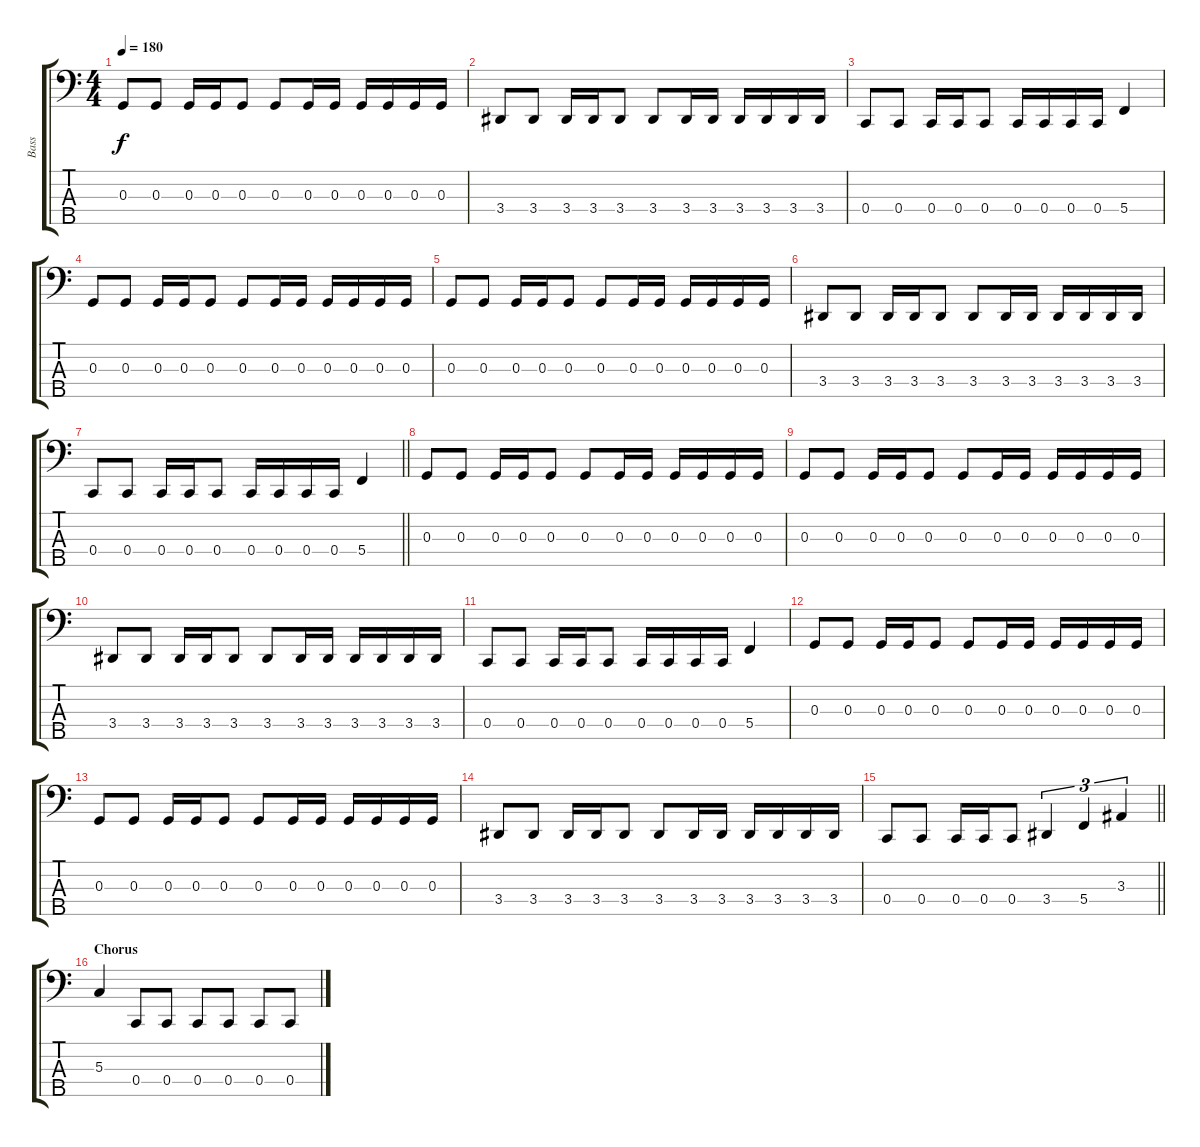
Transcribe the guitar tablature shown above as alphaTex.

\track ("Bass" "Bass") {instrument electricbasspick}
\staff {score tabs}
\tuning (F2 C2 G1 C1 A0) {hide}
\ts (4 4)
\tempo 180
\clef f4
\ks c
0.3.8{dy f} 0.3.8 0.3.16 0.3.16 0.3.8 0.3.8 0.3.16 0.3.16 0.3.16 0.3.16 0.3.16 0.3.16 |
3.4.8 3.4.8 3.4.16 3.4.16 3.4.8 3.4.8 3.4.16 3.4.16 3.4.16 3.4.16 3.4.16 3.4.16 |
0.4.8 0.4.8 0.4.16 0.4.16 0.4.8 0.4.16 0.4.16 0.4.16 0.4.16 5.4.4 |
0.3.8 0.3.8 0.3.16 0.3.16 0.3.8 0.3.8 0.3.16 0.3.16 0.3.16 0.3.16 0.3.16 0.3.16 |
0.3.8 0.3.8 0.3.16 0.3.16 0.3.8 0.3.8 0.3.16 0.3.16 0.3.16 0.3.16 0.3.16 0.3.16 |
3.4.8 3.4.8 3.4.16 3.4.16 3.4.8 3.4.8 3.4.16 3.4.16 3.4.16 3.4.16 3.4.16 3.4.16 |
\barLineRight lightlight
0.4.8 0.4.8 0.4.16 0.4.16 0.4.8 0.4.16 0.4.16 0.4.16 0.4.16 5.4.4 |
0.3.8 0.3.8 0.3.16 0.3.16 0.3.8 0.3.8 0.3.16 0.3.16 0.3.16 0.3.16 0.3.16 0.3.16 |
0.3.8 0.3.8 0.3.16 0.3.16 0.3.8 0.3.8 0.3.16 0.3.16 0.3.16 0.3.16 0.3.16 0.3.16 |
3.4.8 3.4.8 3.4.16 3.4.16 3.4.8 3.4.8 3.4.16 3.4.16 3.4.16 3.4.16 3.4.16 3.4.16 |
0.4.8 0.4.8 0.4.16 0.4.16 0.4.8 0.4.16 0.4.16 0.4.16 0.4.16 5.4.4 |
0.3.8 0.3.8 0.3.16 0.3.16 0.3.8 0.3.8 0.3.16 0.3.16 0.3.16 0.3.16 0.3.16 0.3.16 |
0.3.8 0.3.8 0.3.16 0.3.16 0.3.8 0.3.8 0.3.16 0.3.16 0.3.16 0.3.16 0.3.16 0.3.16 |
3.4.8 3.4.8 3.4.16 3.4.16 3.4.8 3.4.8 3.4.16 3.4.16 3.4.16 3.4.16 3.4.16 3.4.16 |
\barLineRight lightlight
0.4.8 0.4.8 0.4.16 0.4.16 0.4.8 3.4.4{tu (3 2)} 5.4.4{tu (3 2)} 3.3.4{tu (3 2)} |
\section ("" "Chorus")
5.3.4 0.4.8 0.4.8 0.4.8 0.4.8 0.4.8 0.4.8
